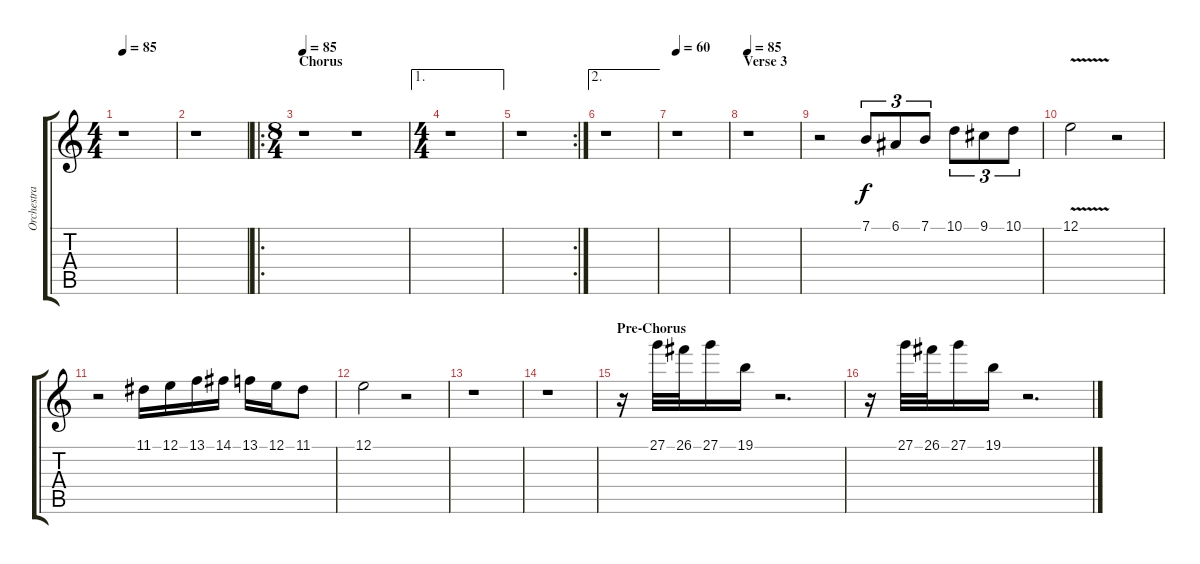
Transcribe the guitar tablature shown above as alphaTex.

\track ("Orchestra" "Orchestra") {instrument stringensemble1}
\staff {score tabs}
\tuning (E4 B3 G3 D3 A2 E2) {hide}
\ts (4 4)
\tempo 85
\clef g2
\ks c
r.1{dy f} |
r.1 |
\ro
\ts (8 4)
\section ("" "Chorus")
\tempo 85
r.1 r.1 |
\ae 1
\ts (4 4)
r.1 |
\rc 2
r.1 |
\ae 2
r.1 |
\tempo 60
r.1 |
\section ("" "Verse 3")
\tempo 85
r.1 |
r.2{volume 11} 7.1.8{tu (3 2)} 6.1.8{tu (3 2)} 7.1.8{tu (3 2)} 10.1.8{tu (3 2)} 9.1.8{tu (3 2)} 10.1.8{tu (3 2)} |
12.1{v}.2 r.2 |
r.2 11.1.16 12.1.16 13.1.16 14.1.16 13.1.16 12.1.16 11.1.8 |
12.1.2 r.2 |
r.1 |
r.1 |
\section ("" "Pre-Chorus")
r.16{volume 12} 27.1.32 26.1.32 27.1.16 19.1.16 r.2{d} |
r.16 27.1.32 26.1.32 27.1.16 19.1.16 r.2{d}
